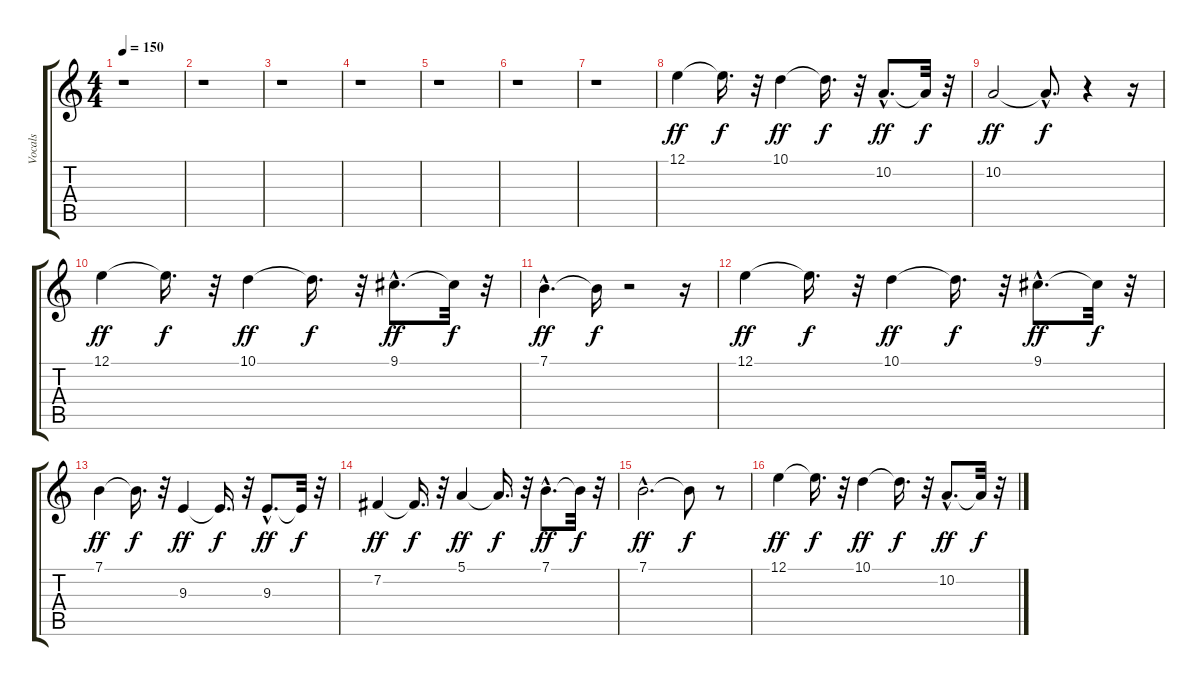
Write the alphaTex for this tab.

\track ("Vocals" "Vocals") {instrument choiraahs}
\staff {score tabs}
\tuning (E4 B3 G3 D3 A2 E2) {hide}
\ts (4 4)
\tempo 150
\clef g2
\ks c
r.1{dy f} |
r.1 |
r.1 |
r.1 |
r.1 |
r.1 |
r.1 |
12.1.4{dy ff} 12.1{t}.16{d dy f} r.32 10.1.4{dy ff} 10.1{t}.16{d dy f} r.32 10.2{hac}.8{d dy ff} 10.2{t}.32{dy f} r.32 |
10.2.2{dy ff} 10.2{hac t}.8{d dy f} r.4 r.16 |
12.1.4{dy ff} 12.1{t}.16{d dy f} r.32 10.1.4{dy ff} 10.1{t}.16{d dy f} r.32 9.1{hac}.8{d dy ff} 9.1{t}.32{dy f} r.32 |
7.1{hac}.4{d dy ff} 7.1{t}.16{dy f} r.2 r.16 |
12.1.4{dy ff} 12.1{t}.16{d dy f} r.32 10.1.4{dy ff} 10.1{t}.16{d dy f} r.32 9.1{hac}.8{d dy ff} 9.1{t}.32{dy f} r.32 |
7.1.4{dy ff} 7.1{t}.16{d dy f} r.32 9.3.4{dy ff} 9.3{t}.16{d dy f} r.32 9.3{hac}.8{d dy ff} 9.3{t}.32{dy f} r.32 |
7.2.4{dy ff} 7.2{t}.16{d dy f} r.32 5.1.4{dy ff} 5.1{t}.16{d dy f} r.32 7.1{hac}.8{d dy ff} 7.1{t}.32{dy f} r.32 |
7.1{hac}.2{d dy ff} 7.1{t}.8{dy f} r.8 |
12.1.4{dy ff} 12.1{t}.16{d dy f} r.32 10.1.4{dy ff} 10.1{t}.16{d dy f} r.32 10.2{hac}.8{d dy ff} 10.2{t}.32{dy f} r.32
